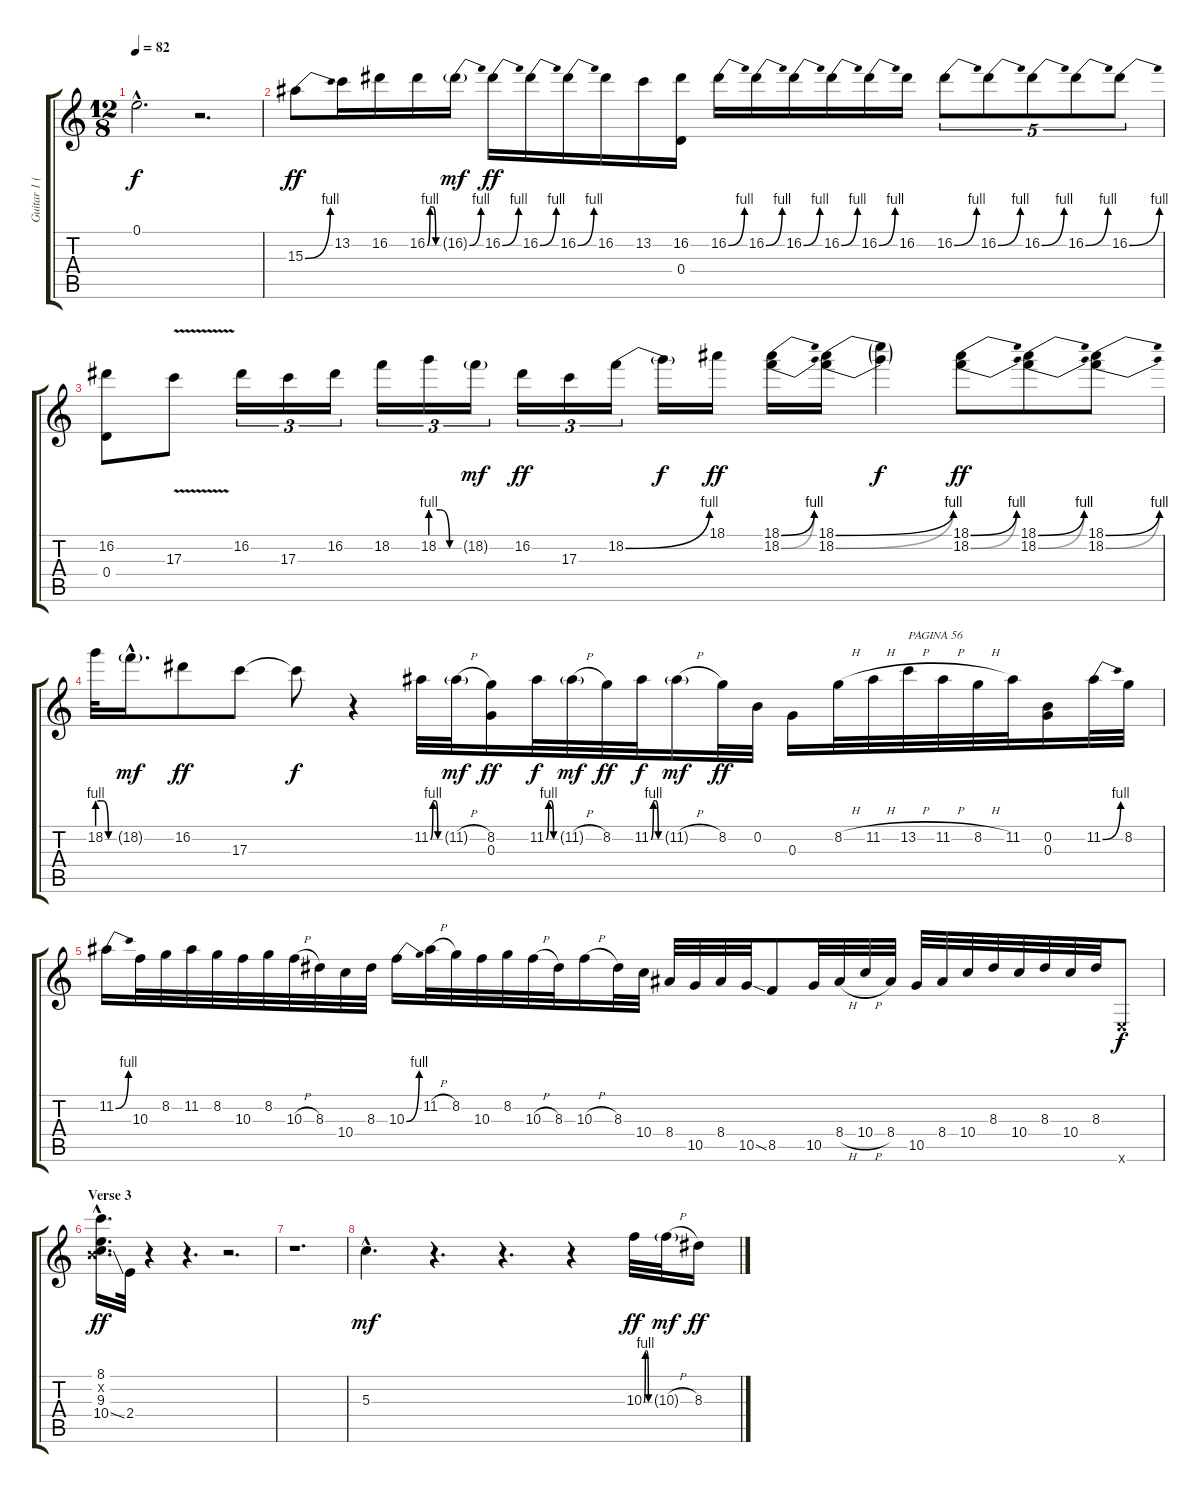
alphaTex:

\track ("Guitar 1 (Eric Clapton Lead)" "Guitar 1 (") {instrument overdrivenguitar}
\staff {score tabs}
\tuning (E4 B3 G3 D3 A2 E2) {hide}
\ts (12 8)
\tempo 82
\clef g2
\ks c
0.1{hac t}.2{d dy f} r.2{d} |
15.3{be (bend 0 0 60 4)}.8{dy ff} 13.2.16 16.2.16 16.2{be (custom 0 0 15 4 30 4 45 0 60 0)}.16 16.2{be (bend 0 0 60 4) g}.16{dy mf} 16.2{be (bend 0 0 60 4)}.16{dy ff} 16.2{be (bend 0 0 60 4)}.16 16.2{be (bend 0 0 60 4)}.16 16.2.16 13.2.16 (16.2 0.4).16 16.2{be (bend 0 0 60 4)}.16 16.2{be (bend 0 0 60 4)}.16 16.2{be (bend 0 0 60 4)}.16 16.2{be (bend 0 0 60 4)}.16 16.2{be (bend 0 0 60 4)}.16 16.2.16 16.2{be (bend 0 0 60 4)}.8{tu (5 4)} 16.2{be (bend 0 0 60 4)}.8{tu (5 4)} 16.2{be (bend 0 0 60 4)}.8{tu (5 4)} 16.2{be (bend 0 0 60 4)}.8{tu (5 4)} 16.2{be (bend 0 0 60 4)}.8{tu (5 4)} |
(16.2 0.4).8 17.3{v}.8 16.2.16{tu (3 2)} 17.3.16{tu (3 2)} 16.2.16{tu (3 2)} 18.2.16{tu (3 2)} 18.2{be (custom 0 4 20 4 40 0 60 0)}.16{tu (3 2)} 18.2{g}.16{tu (3 2) dy mf} 16.2.16{tu (3 2) dy ff} 17.3.16{tu (3 2)} 18.2{be (bend 0 0 60 4)}.16{tu (3 2)} 18.2{t}.16{dy f} 18.1.16{dy ff} (18.1{be (bend 0 0 60 4)} 18.2{be (bend 0 0 60 4)}).16 (18.1{be (bend 0 0 60 4)} 18.2{be (bend 0 0 60 4)}).16 (18.1{t} 18.2{t}).4{dy f} (18.1{be (bend 0 0 60 4)} 18.2{be (bend 0 0 60 4)}).8{dy ff} (18.1{be (bend 0 0 60 4)} 18.2{be (bend 0 0 60 4)}).8 (18.1{be (bend 0 0 60 4)} 18.2{be (bend 0 0 60 4)}).8 |
18.2{be (custom 0 4 20 4 40 0 60 0)}.32 18.2{g hac}.16{d dy mf} 16.2.8{dy ff} 17.3.8 17.3{t}.8{dy f} r.4 11.2{be (custom 0 0 15 4 30 4 45 0 60 0)}.32 11.2{h g}.32{dy mf} (8.2 0.3).16{dy ff} 11.2{be (custom 0 0 15 4 30 4 45 0 60 0)}.32{dy f} 11.2{h g}.32{dy mf} 8.2.32{dy ff} 11.2{be (custom 0 0 15 4 30 4 45 0 60 0)}.32{dy f} 11.2{h g}.16{dy mf} 8.2.32{dy ff} 0.2.32 0.3.16 8.2{h}.32 11.2{h}.32 13.2{h}.32{txt "PAGINA 56"} 11.2{h}.32 8.2{h}.32 11.2.32 (0.2 0.3).16 11.2{be (bend 0 0 60 4)}.32 8.2.32 |
11.2{be (bend 0 0 60 4)}.16 10.3.32 8.2.32 11.2.32 8.2.32 10.3.32 8.2.32 10.3{h}.32 8.3.32 10.4.32 8.3.32 10.3{be (bend 0 0 60 4)}.16 11.2{h}.32 8.2.32 10.3.32 8.2.32 10.3{h}.32 8.3.32 10.3{h}.16 8.3.32 10.4.32 8.4.32 10.5.32 8.4.32 10.5{ss}.32 8.5.8 10.5.32 8.4{h}.32 10.4{h}.32 8.4.32 10.5.32 8.4.32 10.4.32 8.3.32 10.4.32 8.3.32 10.4.32 8.3.32 0.6{x}.8{dy f} |
\section ("" "Verse 3")
(8.1{hac} 0.2{hac x} 9.3{hac} 10.4{ss hac}).16{d dy ff} 2.4.32 r.4 r.4{d} r.2{d} |
r.1{d} |
5.3{hac}.4{d dy mf} r.4{d} r.4{d} r.4 10.3{be (custom 0 0 15 4 30 4 45 0 60 0)}.32{dy ff} 10.3{h g}.32{dy mf} 8.3.16{dy ff}
